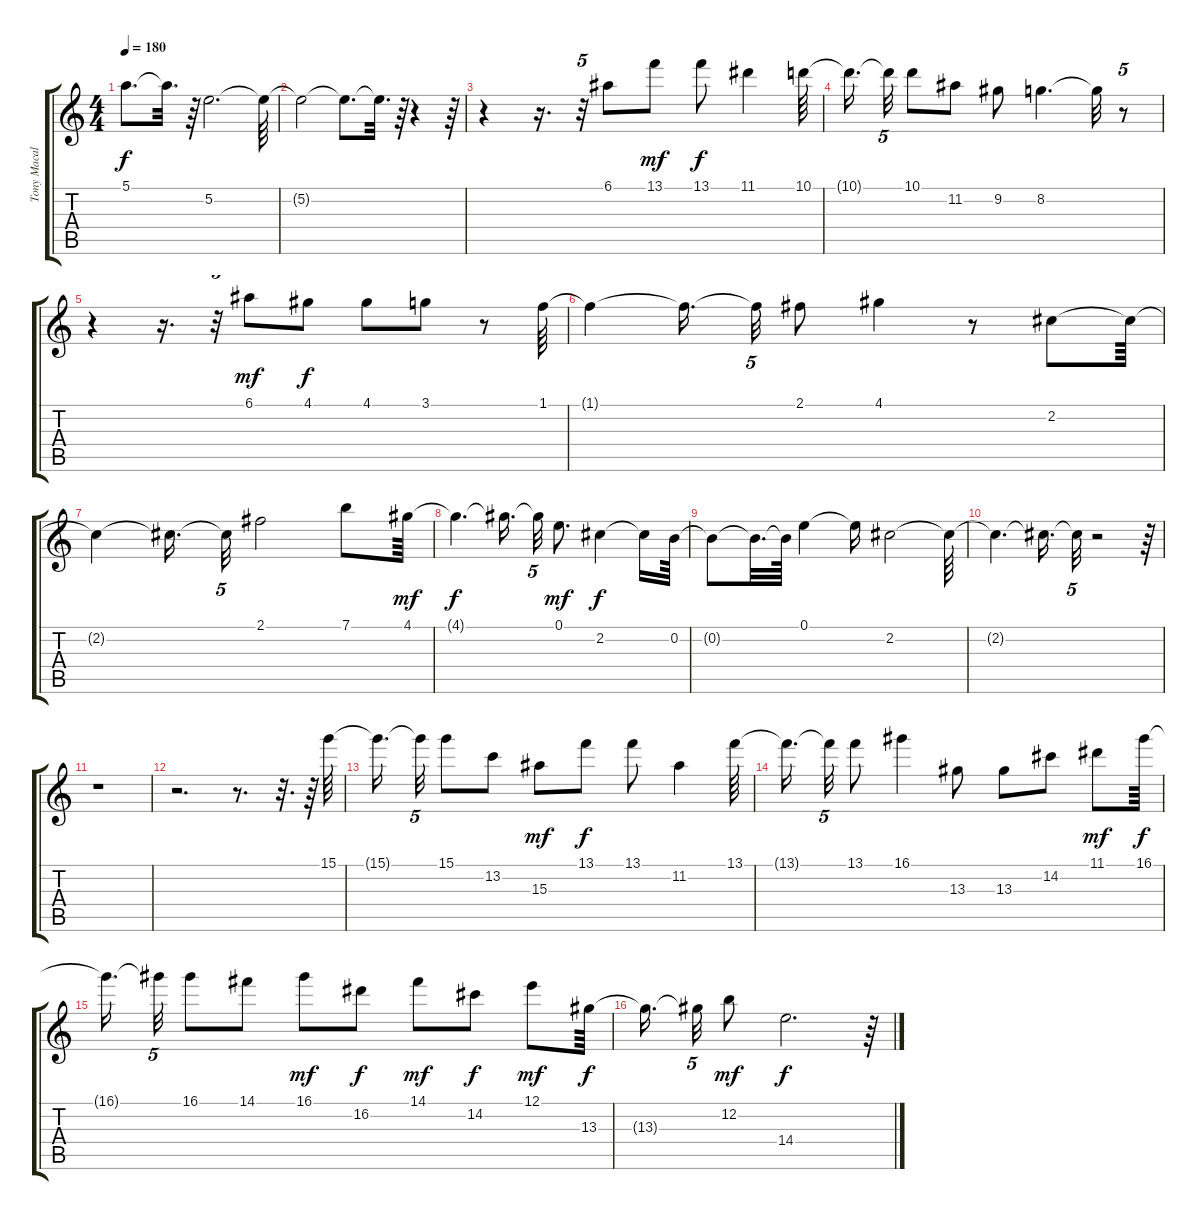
\track ("Tony Macalpine" "Tony Macal") {instrument distortionguitar}
\staff {score tabs}
\tuning (E4 B3 G3 D3 A2 D2) {hide}
\ts (4 4)
\tempo 180
\clef g2
\ks c
5.1{t}.8{d dy f} 5.1{t}.32{d} r.64 5.2.2{d} 5.2{t}.64 |
5.2{t}.2 5.2{t}.8{d} 5.2{t}.32{d} r.64 r.4 r.64 |
r.4 r.16{d} r.32{tu (5 4)} 6.1.8 13.1.8{dy mf} 13.1.8{dy f} 11.1.4 10.1.64 |
10.1{t}.16{d beam splitsecondary} 10.1{t}.32{tu (5 4)} 10.1.8 11.2.8 9.2.8 8.2.4{d} 8.2{t}.32 r.8{tu (5 4)} |
r.4 r.16{d} r.32{tu (5 4)} 6.1.8{dy mf volume 13} 4.1.8{dy f} 4.1.8 3.1.8 r.8 1.1.64 |
1.1{t}.4 1.1{t}.16{d beam splitsecondary} 1.1{t}.32{tu (5 4)} 2.1.8 4.1.4 r.8 2.2.8 2.2{t}.64 |
2.2{t}.4 2.2{t}.16{d} 2.2{t}.32{tu (5 4)} 2.1.2 7.1.8 4.1.64{dy mf} |
4.1{t}.4{d dy f} 4.1{t}.16{d beam splitsecondary} 4.1{t}.32{tu (5 4)} 0.1.8{d dy mf} 2.2.4{dy f} 2.2{t}.16 0.2.64 |
0.2{t}.8 0.2{t}.32{d} 0.2{t}.64 0.1.4 0.1{t}.16 2.2.2 2.2{t}.64 |
2.2{t}.4{d} 2.2{t}.16{d} 2.2{t}.32{tu (5 4)} r.2 r.64 |
r.1 |
r.2{d} r.8{d} r.32{d} r.64 15.1.64 |
15.1{t}.16{d beam splitsecondary} 15.1{t}.32{tu (5 4)} 15.1.8 13.2.8 15.3.8{dy mf} 13.1.8{dy f} 13.1.8 11.2.4 13.1.64 |
13.1{t}.16{d beam splitsecondary} 13.1{t}.32{tu (5 4)} 13.1.8 16.1.4 13.3.8 13.3.8 14.2.8 11.1.8{dy mf} 16.1.64{dy f} |
16.1{t}.16{d beam splitsecondary} 16.1{t}.32{tu (5 4)} 16.1.8 14.1.8 16.1.8{dy mf} 16.2.8{dy f} 14.1.8{dy mf} 14.2.8{dy f} 12.1.8{dy mf} 13.3.64{dy f} |
13.3{t}.16{d beam splitsecondary} 13.3{t}.32{tu (5 4)} 12.2.8{dy mf} 14.4.2{d dy f} r.64
